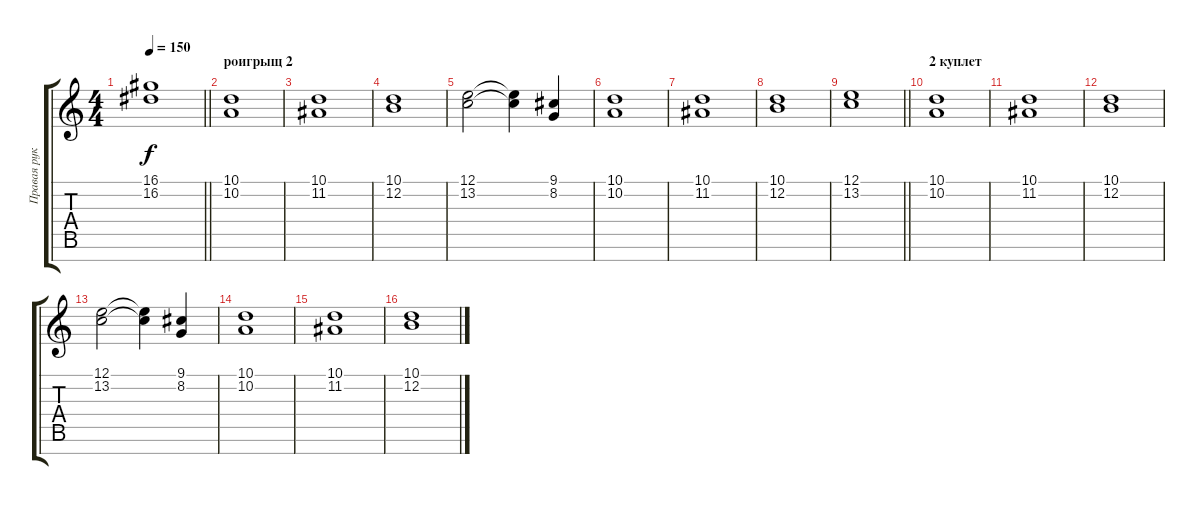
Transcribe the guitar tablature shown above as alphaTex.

\track ("Правая рука" "Правая рук") {instrument stringensemble1}
\staff {score tabs}
\tuning (E4 B3 G3 D3 A2 E2 B1) {hide}
\ts (4 4)
\tempo 150
\clef g2
\barLineRight lightlight
\ks c
(16.1{t} 16.2{t}).1{dy f} |
\section ("" "роигрыщ 2")
(10.1 10.2).1 |
(10.1 11.2).1 |
(10.1 12.2).1 |
(12.1 13.2).2 (12.1{t} 13.2{t}).4 (9.1 8.2).4 |
(10.1 10.2).1 |
(10.1 11.2).1 |
(10.1 12.2).1 |
\barLineRight lightlight
(12.1 13.2).1 |
\section ("" "2 куплет")
(10.1 10.2).1 |
(10.1 11.2).1 |
(10.1 12.2).1 |
(12.1 13.2).2 (12.1{t} 13.2{t}).4 (9.1 8.2).4 |
(10.1 10.2).1 |
(10.1 11.2).1 |
(10.1 12.2).1
